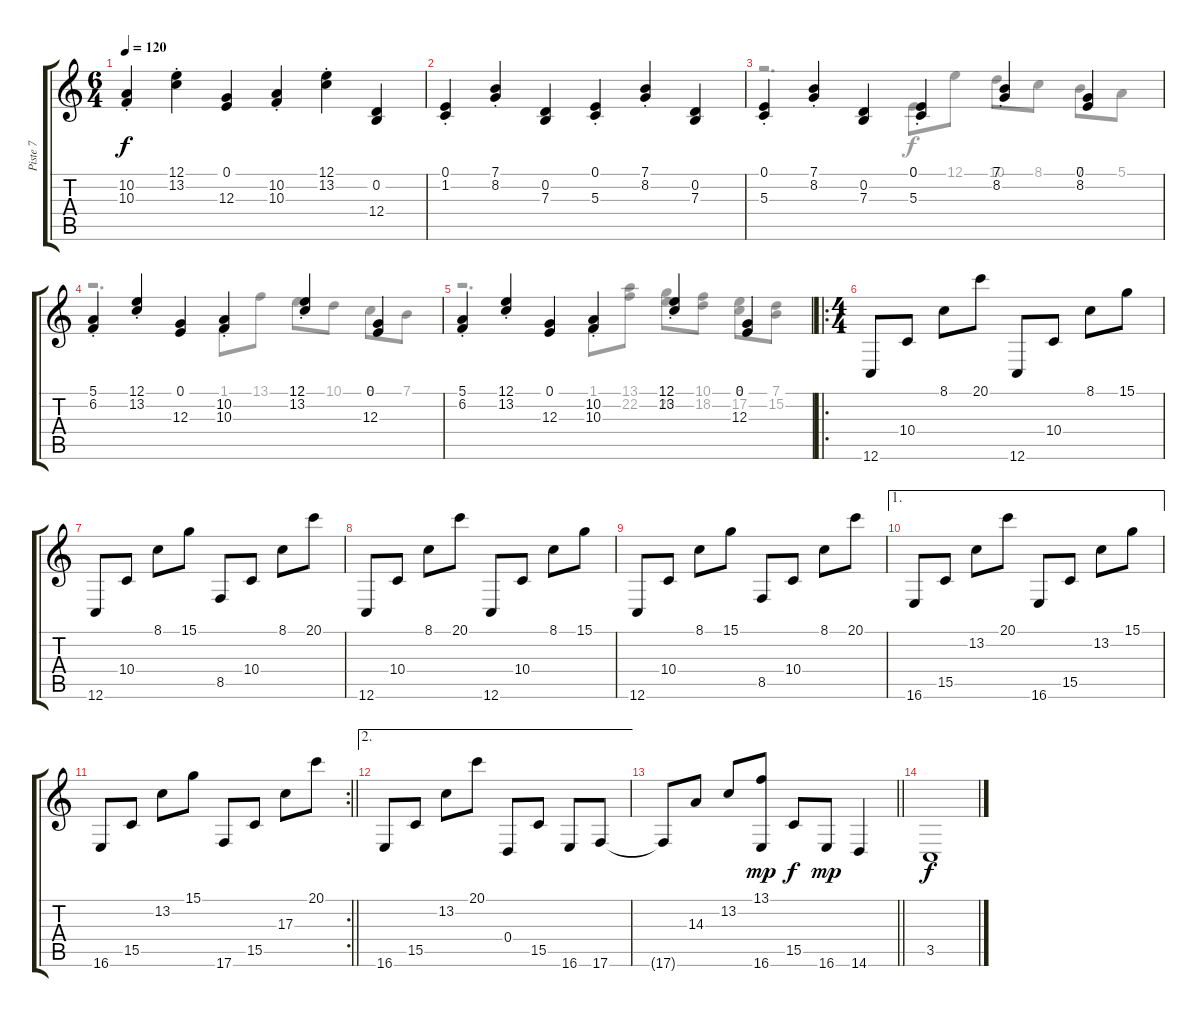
\track ("Piste 7" "Piste 7") {instrument fx1rain}
\staff {score tabs}
\tuning (E4 B3 G3 D3 A2 C2) {hide}
\voice
\ts (6 4)
\tempo 120
\clef g2
\ks c
(10.2{st} 10.3{st}).4{dy f} (12.1{st} 13.2{st}).4 (0.1 12.3).4 (10.2{st} 10.3{st}).4 (12.1{st} 13.2{st}).4 (0.2 12.4).4 |
(0.1{st} 1.2{st}).4 (7.1{st} 8.2{st}).4 (0.2 7.3).4 (0.1{st} 5.3{st}).4 (7.1{st} 8.2{st}).4 (0.2 7.3).4 |
(0.1{st} 5.3{st}).4 (7.1{st} 8.2{st}).4 (0.2 7.3).4 (0.1{st} 5.3{st}).4 (7.1{st} 8.2{st}).4 (0.1 8.2).4 |
(5.1{st} 6.2{st}).4 (12.1{st} 13.2{st}).4 (0.1 12.3).4 (10.2{st} 10.3{st}).4 (12.1{st} 13.2{st}).4 (0.1 12.3).4 |
(5.1{st} 6.2{st}).4 (12.1{st} 13.2{st}).4 (0.1 12.3).4 (10.2{st} 10.3{st}).4 (12.1{st} 13.2{st}).4 (0.1 12.3).4 |
\ro
\ts (4 4)
\section ("" "")
12.6.8 10.4.8 8.1.8 20.1.8 12.6.8 10.4.8 8.1.8 15.1.8 |
12.6.8 10.4.8 8.1.8 15.1.8 8.5.8 10.4.8 8.1.8 20.1.8 |
12.6.8 10.4.8 8.1.8 20.1.8 12.6.8 10.4.8 8.1.8 15.1.8 |
12.6.8 10.4.8 8.1.8 15.1.8 8.5.8 10.4.8 8.1.8 20.1.8 |
\ae 1
16.6.8 15.5.8 13.2.8 20.1.8 16.6.8 15.5.8 13.2.8 15.1.8 |
\rc 2
\barLineRight lightlight
16.6.8 15.5.8 13.2.8 15.1.8 17.6.8 15.5.8 17.3.8 20.1.8 |
\ae 2
16.6.8 15.5.8 13.2.8 20.1.8 0.4.8 15.5.8 16.6.8 17.6.8 |
\barLineRight lightlight
17.6{t}.8 14.3.8 13.2.8 (13.1 16.6).8{dy mp} 15.5.8{dy f} 16.6.8{dy mp} 14.6.4 |
3.5.1{dy f} |
\voice
\clef g2
\ottava regular
\simile none
\ks c
|
|
r.2{d} 0.1.8 12.1.8 10.1.8 8.1.8 7.1.8 5.1.8 |
r.2{d} 1.1.8 13.1.8 12.1.8 10.1.8 8.1.8 7.1.8 |
r.2{d} 1.1.8 (13.1 22.2).8 (12.1 20.2).8 (10.1 18.2).8 (8.1 17.2).8 (7.1 15.2).8 |
|
|
|
|
|
\barLineRight lightlight
|
|
\barLineRight lightlight
|
|
